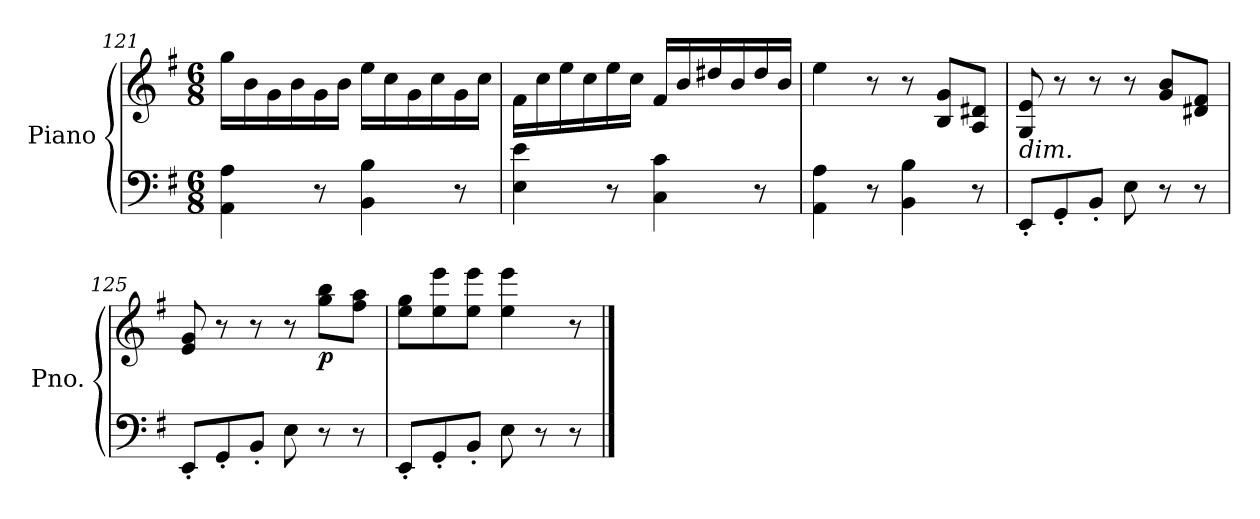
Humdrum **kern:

**kern	**kern	**dynam
*part1	*part1	*part1
*staff2	*staff1	*staff1/2
*I"Piano	*	*
*I'Pno.	*	*
!!LO:LB:g=z
*clefF4	*clefG2	*
*k[f#]	*k[f#]	*
*M6/8	*M6/8	*
=121	=121	=121
4AA\ 4A\	16gg\LL	.
.	16b\	.
.	16g\	.
.	16b\	.
8r	16g\	.
.	16b\JJ	.
4BB\ 4B\	16ee\LL	.
.	16cc\	.
.	16g\	.
.	16cc\	.
8r	16g\	.
.	16cc\JJ	.
=122	=122	=122
4E\ 4e\	16f#\LL	.
.	16cc\	.
.	16ee\	.
.	16cc\	.
8r	16ee\	.
.	16cc\JJ	.
4C\ 4c\	16f#/LL	.
.	16b/	.
.	16dd#X/	.
.	16b/	.
8r	16dd#/	.
.	16b/JJ	.
=123	=123	=123
4AA\ 4A\	4ee\	.
8r	8r	.
4BB\ 4B\	8r	.
.	8B/ 8g/L	.
8r	8A/ 8d#X/J	.
=124	=124	=124
!	!LO:TX:b:i:t=dim.	!
8EE'/L	8G/ 8e/	.
8GG'/	8r	.
8BB'/J	8r	.
8E\	8r	.
8r	8g/ 8b/L	.
8r	8d#X/ 8f#/J	.
=125	=125	=125
8EE'/L	8e/ 8g/	.
8GG'/	8r	.
8BB'/J	8r	.
8E\	8r	.
!	!	!LO:DY:b
8r	8gg\ 8bb\L	p
8r	8ff#\ 8aa\J	.
=126	=126	=126
8EE'/L	8ee\ 8gg\L	.
8GG'/	8ee\ 8eee\	.
8BB'/J	8ee\ 8eee\J	.
8E\	4ee\ 4eee\	.
8r	.	.
8r	8r	.
==	==	==
*-	*-	*-
